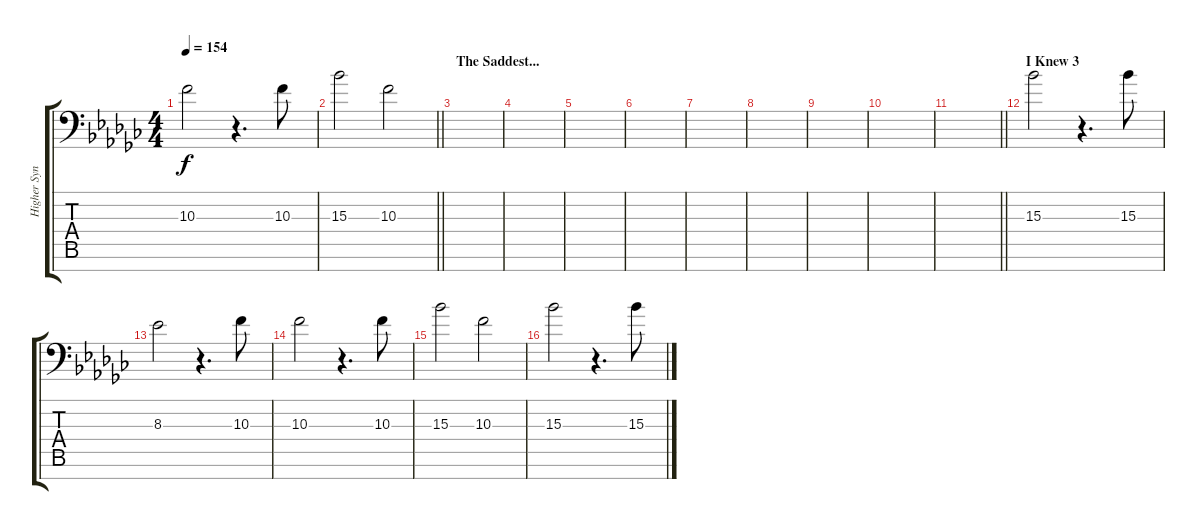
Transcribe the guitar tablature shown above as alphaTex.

\track ("Higher Synth" "Higher Syn") {instrument synthbrass1}
\staff {score tabs}
\tuning (E4 B3 G3 D3 A2 E2 A1) {hide}
\ts (4 4)
\tempo 154
\clef f4
\ks gb
10.3.2{dy f} r.4{d} 10.3.8 |
\barLineRight lightlight
15.3.2 10.3.2 |
\section ("" "The Saddest...")
|
|
|
|
|
|
|
|
\barLineRight lightlight
|
\section ("" "I Knew 3")
15.3.2 r.4{d} 15.3.8 |
8.3.2 r.4{d} 10.3.8 |
10.3.2 r.4{d} 10.3.8 |
15.3.2 10.3.2 |
15.3.2 r.4{d} 15.3.8
